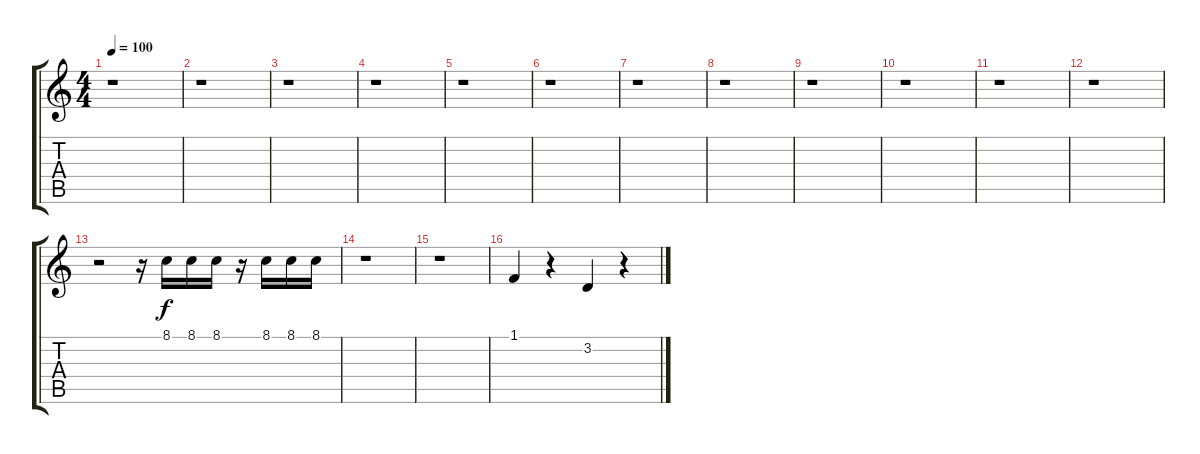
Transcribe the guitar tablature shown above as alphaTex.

\track "" {instrument trumpet}
\staff {score tabs}
\tuning (E4 B3 G3 D3 A2 E2) {hide}
\ts (4 4)
\tempo 100
\clef g2
\ks c
r.1{dy f} |
r.1 |
r.1 |
r.1 |
r.1 |
r.1 |
r.1 |
r.1 |
r.1 |
r.1 |
r.1 |
r.1 |
r.2 r.16 8.1.16 8.1.16 8.1.16 r.16 8.1.16 8.1.16 8.1.16 |
r.1 |
r.1 |
1.1.4 r.4 3.2.4 r.4
